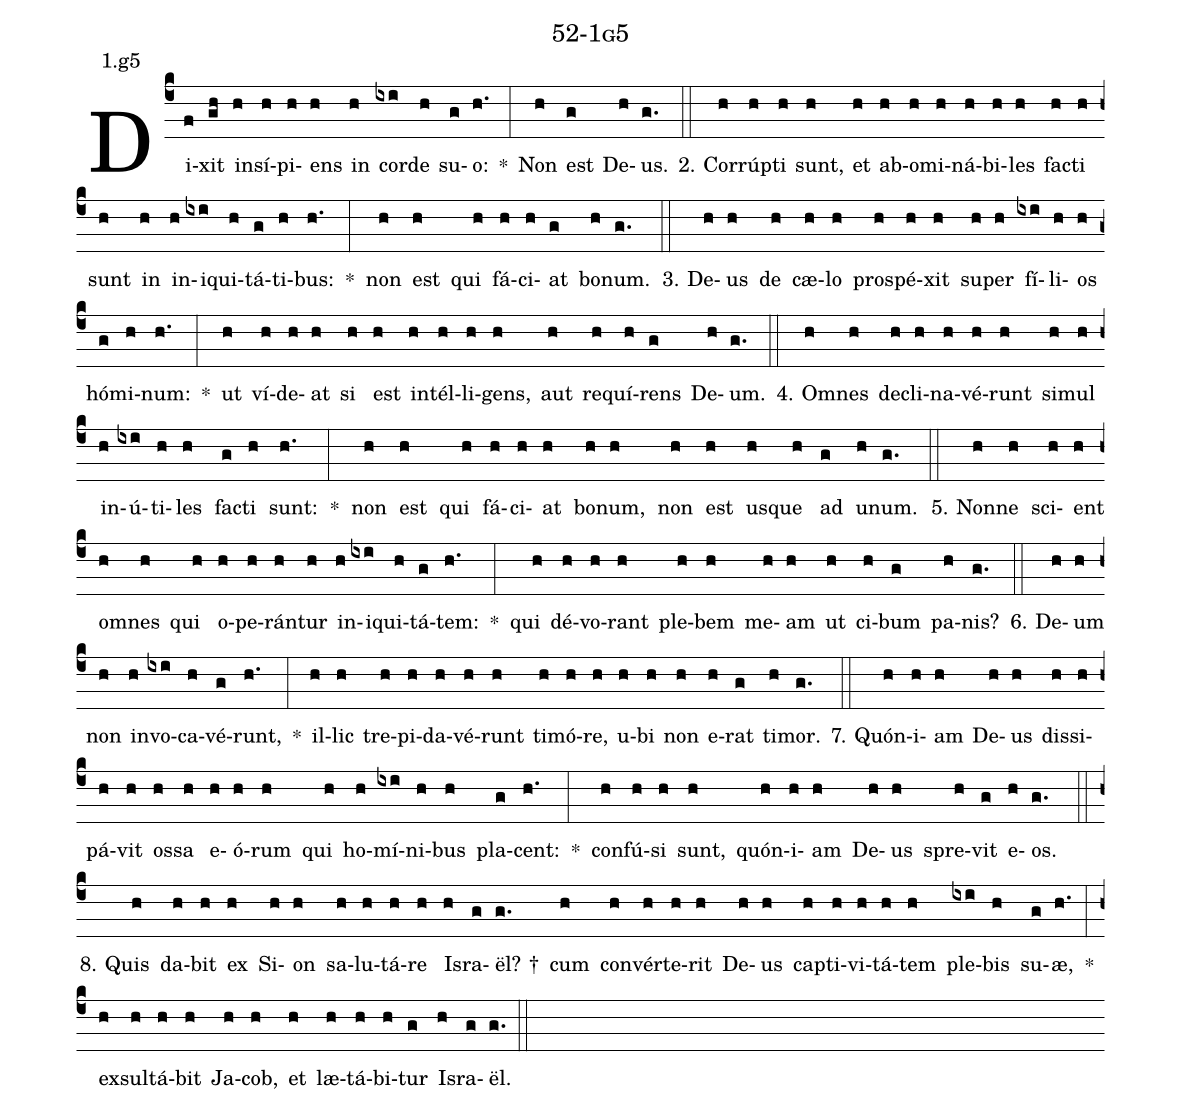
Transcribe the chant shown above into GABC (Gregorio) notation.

name: 52-1g5;
annotation: 1.g5;
%%
(c4)Di(f)xit(gh) in(h)sí(h)pi(h)ens(h) in(h) cor(ixi)de(h) su(g)o:(h.) *(:) Non(h) est(g) De(h)us.(g.) (::)
2. Cor(h)rúp(h)ti(h) sunt,(h) et(h) ab(h)o(h)mi(h)ná(h)bi(h)les(h) fac(h)ti(h) sunt(h) in(h) in(h)i(ixi)qui(h)tá(g)ti(h)bus:(h.) *(:) non(h) est(h) qui(h) fá(h)ci(h)at(g) bo(h)num.(g.) (::)
3. De(h)us(h) de(h) cæ(h)lo(h) pro(h)spé(h)xit(h) su(h)per(h) fí(ixi)li(h)os(h) hó(g)mi(h)num:(h.) *(:) ut(h) ví(h)de(h)at(h) si(h) est(h) in(h)tél(h)li(h)gens,(h) aut(h) re(h)quí(h)rens(g) De(h)um.(g.) (::)
4. Om(h)nes(h) de(h)cli(h)na(h)vé(h)runt(h) si(h)mul(h) in(h)ú(ixi)ti(h)les(h) fac(g)ti(h) sunt:(h.) *(:) non(h) est(h) qui(h) fá(h)ci(h)at(h) bo(h)num,(h) non(h) est(h) us(h)que(h) ad(g) u(h)num.(g.) (::)
5. Non(h)ne(h) sci(h)ent(h) om(h)nes(h) qui(h) o(h)pe(h)rán(h)tur(h) in(h)i(ixi)qui(h)tá(g)tem:(h.) *(:) qui(h) dé(h)vo(h)rant(h) ple(h)bem(h) me(h)am(h) ut(h) ci(h)bum(g) pa(h)nis?(g.) (::)
6. De(h)um(h) non(h) in(h)vo(ixi)ca(h)vé(g)runt,(h.) *(:) il(h)lic(h) tre(h)pi(h)da(h)vé(h)runt(h) ti(h)mó(h)re,(h) u(h)bi(h) non(h) e(h)rat(g) ti(h)mor.(g.) (::)
7. Quón(h)i(h)am(h) De(h)us(h) dis(h)si(h)pá(h)vit(h) os(h)sa(h) e(h)ó(h)rum(h) qui(h) ho(h)mí(ixi)ni(h)bus(h) pla(g)cent:(h.) *(:) con(h)fú(h)si(h) sunt,(h) quón(h)i(h)am(h) De(h)us(h) spre(h)vit(g) e(h)os.(g.) (::)
8. Quis(h) da(h)bit(h) ex(h) Si(h)on(h) sa(h)lu(h)tá(h)re(h) Is(h)ra(g)ël? †(g.) cum(h) con(h)vér(h)te(h)rit(h) De(h)us(h) cap(h)ti(h)vi(h)tá(h)tem(h) ple(ixi)bis(h) su(g)æ,(h.) *(:) ex(h)sul(h)tá(h)bit(h) Ja(h)cob,(h) et(h) læ(h)tá(h)bi(h)tur(g) Is(h)ra(g)ël.(g.) (::)
